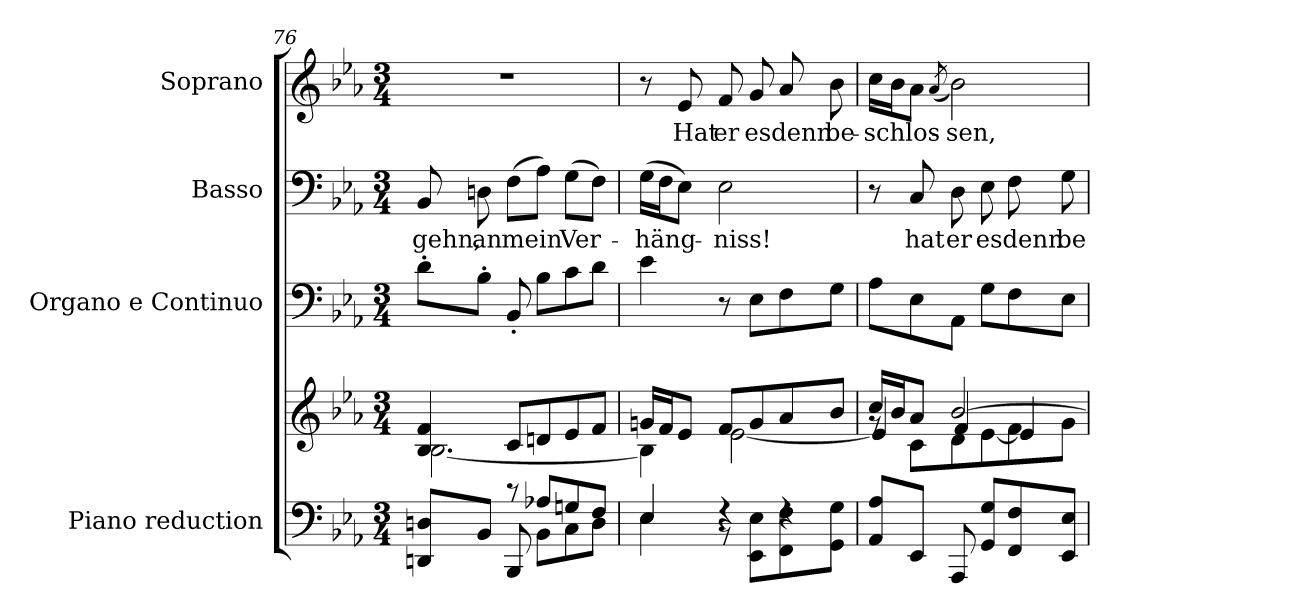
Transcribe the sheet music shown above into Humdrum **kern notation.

**kern	**kern	**kern	**kern	**text	**kern	**text
*part4	*part4	*part3	*part2	*part2	*part1	*part1
*staff5	*staff4	*staff3	*staff2	*staff2	*staff1	*staff1
*I"Piano reduction	*	*I"Organo e Continuo	*I"Basso	*	*I"Soprano	*
*I'Pno	*	*	*	*	*	*
*clefF4	*clefG2	*clefF4	*clefF4	*	*clefG2	*
*k[b-e-a-]	*k[b-e-a-]	*k[b-e-a-]	*k[b-e-a-]	*	*k[b-e-a-]	*
*M3/4	*M3/4	*M3/4	*M3/4	*	*M3/4	*
=76	=76	=76	=76	=76	=76	=76
*^	*^	*	*	*	*	*
!	!	!	!	!	!	!LO:LY:b	!	!
4ryy	8DDn/ 8Dn/L	4B-/ 4f/	[2.B-\	8d'\L	8BB-/	gehn,	2.r	.
!	!	!	!	!	!	!LO:LY:b	!	!
.	8BB-/J	.	.	8B-'\J	8Dn\	an	.	.
!	!	!	!	!	!	!LO:LY:b	!	!
8r	8BBB-/	8c/L	.	8BB-'/	(>8F\L	mein	.	.
8A-X/L	8BB-\L	8dn/	.	8B-\L	8A-\J)	.	.	.
!	!	!	!	!	!	!LO:LY:b	!	!
8Gn/	8C\	8e-/	.	8c\	(>8G\L	Ver-	.	.
8F/J	8D\J	8f/J	.	8d\J	8F\J)	.	.	.
=77	=77	=77	=77	=77	=77	=77	=77	=77
!	!	!	!	!	!	!LO:LY:b	!	!
4E-/	4E-\	16gn/LL	4B-\]	4e-\	(>16G\LL	-häng-	8r	.
.	.	16f/J	.	.	16F\J	.	.	.
!	!	!	!	!	!	!	!	!LO:LY:b
.	.	8e-/J	.	.	8E-\J)	.	8e-/	Hat
!	!	!	!	!	!	!LO:LY:b	!	!LO:LY:b
4rF	8r	8f/L	[2e-\	8r	2E-\	-niss!	8f/	er
!	!	!	!	!	!	!	!	!LO:LY:b
.	8EE-\ 8E-\L	8g/	.	8E-\L	.	.	8g/	es
!	!	!	!	!	!	!	!	!LO:LY:b
4rF	8FF\ 8F\	8a-/	.	8F\	.	.	8a-/	denn
!	!	!	!	!	!	!	!	!LO:LY:b
.	8GG\ 8G\J	8b-/J	.	8G\J	.	.	8b-\	be-
!!LO:LB:g=z
=78	=78	=78	=78	=78	=78	=78	=78	=78
*	*	*	*^	*	*	*	*	*
!	!	!	!	!	!	!	!	!	!LO:LY:b
*v	*v	*	*	*	*	*	*	*	*
8AA-/ 8A-/L	16cc/LL	8rg	4e-/]	8A-\L	8r	.	16cc\LL	-schlos-
.	16b-/J	.	.	.	.	.	16b-\J	.
!	!	!	!	!	!	!LO:LY:b	!	!
8EE-/J	8a-/J	8c\L	.	8E-\	8C/	hat	8a-\J	.
.	.	.	.	.	.	.	(<8qa-/	.
!	!	!	!	!	!	!LO:LY:b	!	!LO:LY:b
8AAA-/	[2b-/	8d\	4f/	8AA-\J	8D\	er	2b-\)	-sen,
!	!	!	!	!	!	!LO:LY:b	!	!
8GG/ 8G/L	.	[8e-\	.	8G\L	8E-\	es	.	.
!	!	!	!	!	!	!LO:LY:b	!	!
8FF/ 8F/	.	8f\	4e-/]	8F\	8F\	denn	.	.
!	!	!	!	!	!	!LO:LY:b	!	!
8EE-/ 8E-/J	.	8g\J	.	8E-\J	8G\	be	.	.
*	*v	*v	*v	*	*	*	*	*
=	=	=	=	=	=	=
*-	*-	*-	*-	*-	*-	*-
